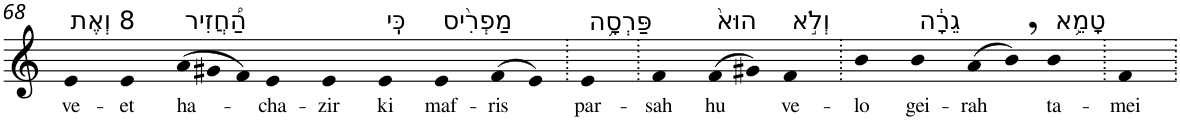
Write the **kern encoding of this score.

**kern	**text
*part1	*part1
*staff1	*staff1
*I"Piano	*
*I'Pno	*
!!LO:PB:g=z
*clefG2	*
*k[]	*
=68	=68
!LO:TX:a:t=8 וְאֶת	!
!	!LO:LY:b
4e	ve-
!	!LO:LY:b
4e	-et
*Xtuplet	*
!LO:TX:a:t=הַ֠חֲזִיר	!
!	!LO:LY:b
(>12a	ha-
12g#X	.
12f)	.
!	!LO:LY:b
4e	-cha-
!	!LO:LY:b
4e	-zir
!LO:TX:a:t=כִּֽי	!
!	!LO:LY:b
4e	ki
!LO:TX:a:t=מַפְרִ֨יס	!
!	!LO:LY:b
4e	maf-
!	!LO:LY:b
(>8f	-ris
8e)	.
=69.	=69.
!LO:TX:a:t=פַּרְסָ֥ה	!
!	!LO:LY:b
4e	par-
=70.	=70.
!	!LO:LY:b
4f	-sah
!LO:TX:a:t=הוּא֙	!
!	!LO:LY:b
(>8f	hu
8g#X)	.
!LO:TX:a:t=וְלֹ֣א	!
!	!LO:LY:b
4f	ve-
=71.	=71.
!	!LO:LY:b
4b	-lo
!LO:TX:a:t=גֵרָ֔ה	!
!	!LO:LY:b
4b	gei-
!	!LO:LY:b
(>8a	-rah
8b,)	.
!LO:TX:a:t=טָמֵ֥א	!
!	!LO:LY:b
4b	ta-
=72.	=72.
!	!LO:LY:b
4f	-mei
=.	=.
*-	*-
